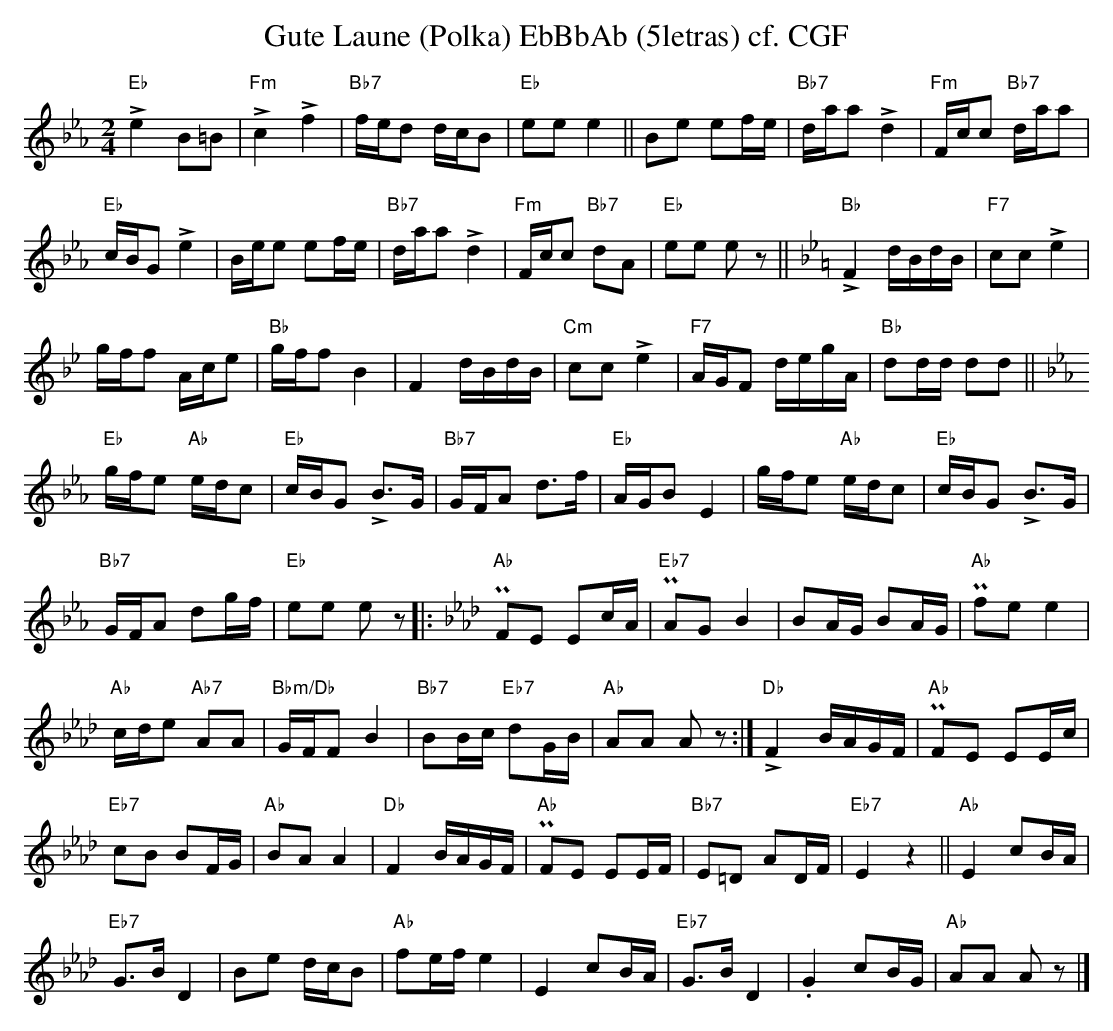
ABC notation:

X:1
T:Gute Laune (Polka) EbBbAb (5letras) cf. CGF
M:2/4
L:1/16
K:Ebmaj%%MIDI gchordon
"Eb"!>!e4 B2=B2 | "Fm"!>!c4!>!f4 | "Bb7"fed2 dcB2 | "Eb"e2e2 e4 || B2e2 e2fe | "Bb7"daa2 !>!d4 | "Fm"Fcc2 "Bb7"daa2 |
"Eb"cBG2 !>!e4 | Bee2 e2fe | "Bb7"daa2 !>!d4 | "Fm"Fcc2 "Bb7"d2A2 | "Eb"e2e2 e2z2 || [K:Bbmaj] "Bb"!>!F4 dBdB | "F7"c2c2 !>!e4 |
gff2 Ace2 | "Bb"gff2 B4 | F4 dBdB | "Cm"c2c2 !>!e4 | "F7"AGF2 degA | "Bb"d2dd d2d2 || [K:Ebmaj]
"Eb"gfe2 "Ab"edc2 | "Eb"cBG2 !>!B3G | "Bb7"GFA2 d3f | "Eb"AGB2E4 | gfe2 "Ab"edc2 | "Eb"cBG2 !>!B3G |
"Bb7"GFA2 d2gf | "Eb"e2e2 e2z2 |: [K:Abmaj] "Ab"PF2E2 E2cA | "Eb7"PA2G2B4 | B2AG B2AG | "Ab"Pf2e2e4 |
"Ab"cde2 "Ab7"A2A2 | "Bbm/Db"GFF2B4 | "Bb7"B2Bc "Eb7"d2GB | "Ab"A2A2 A2z2 :| "Db"!>!F4 BAGF | "Ab"PF2E2 E2Ec |
"Eb7"c2B2 B2FG | "Ab"B2A2 A4 | "Db"F4 BAGF | "Ab"PF2E2 E2EF | "Bb7"E2=D2 A2DF | "Eb7"E4z4 || "Ab"E4 c2BA |
"Eb7"G3BD4 | B2e2 dcB2 | "Ab"f2ef e4 | E4 c2BA | "Eb7"G3BD4 | .G4 c2BG | "Ab"A2A2 A2z2 |]
